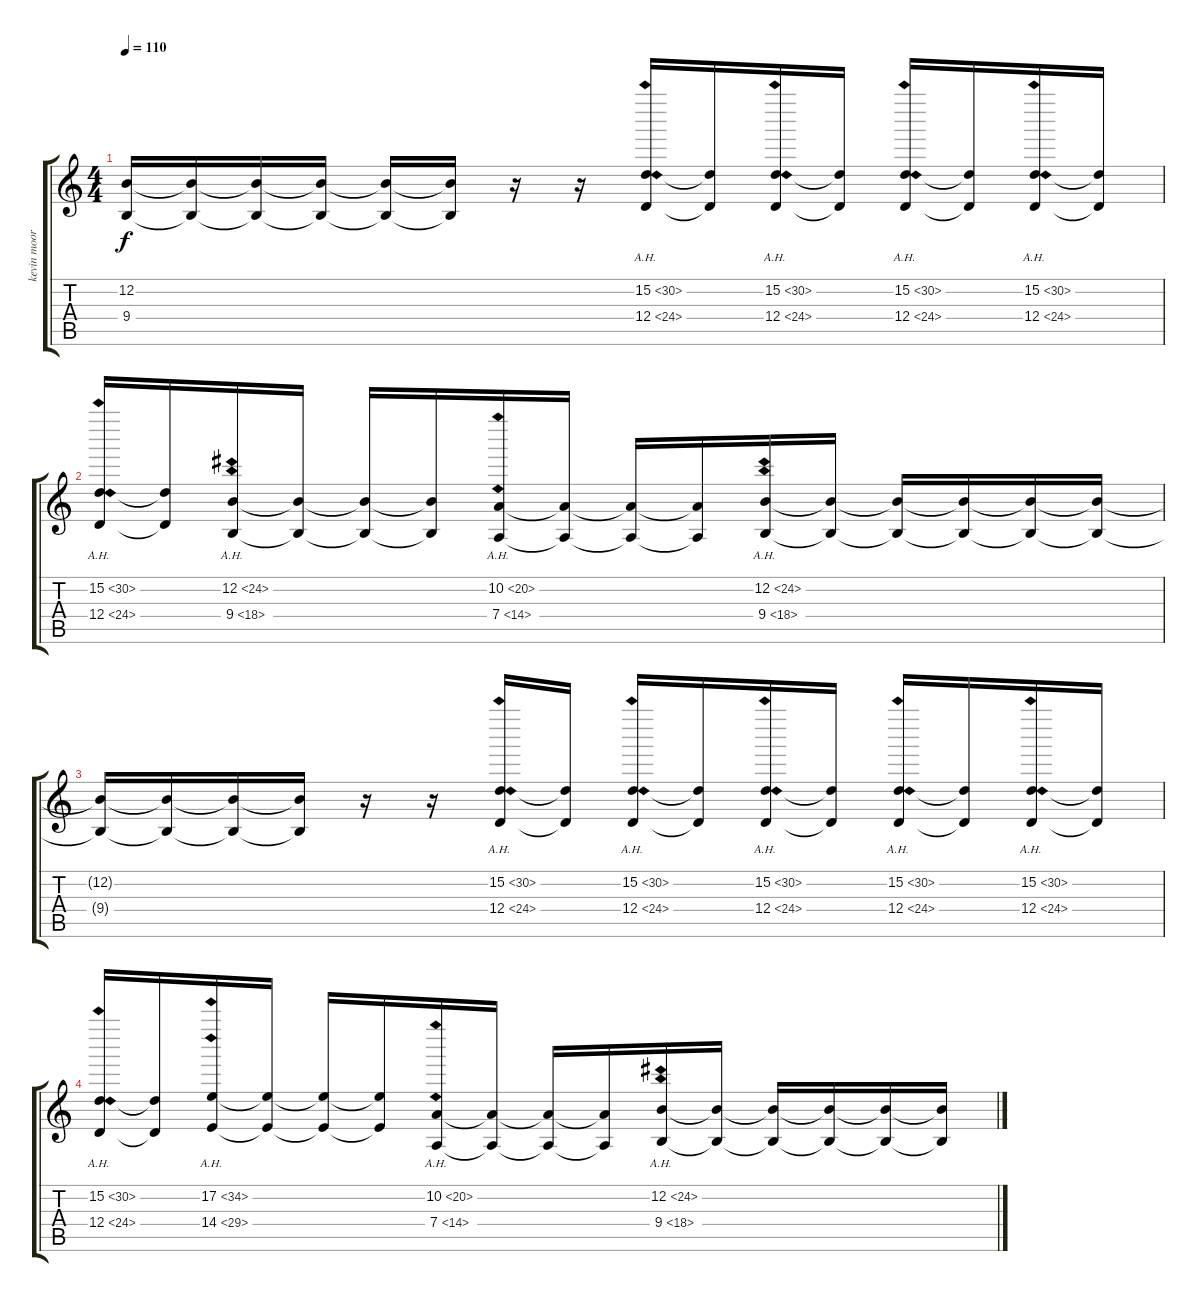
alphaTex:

\track ("kevin moore 2" "kevin moor") {instrument stringensemble1}
\staff {score tabs}
\tuning (E4 B3 G3 D3 A2 E2) {hide}
\ts (4 4)
\tempo 110
\clef g2
\ks c
(12.2{t} 9.4{t}).16{dy f} (12.2{t} 9.4{t}).16 (12.2{t} 9.4{t}).16 (12.2{t} 9.4{t}).16 (12.2{t} 9.4{t}).16 (12.2{t} 9.4{t}).16 r.16 r.16 (15.2{ah 15} 12.4{ah 12}).16 (15.2{t} 12.4{t}).16 (15.2{ah 15} 12.4{ah 12}).16 (15.2{t} 12.4{t}).16 (15.2{ah 15} 12.4{ah 12}).16 (15.2{t} 12.4{t}).16 (15.2{ah 15} 12.4{ah 12}).16 (15.2{t} 12.4{t}).16 |
(15.2{ah 15} 12.4{ah 12}).16 (15.2{t} 12.4{t}).16 (12.2{ah 12} 9.4{ah 9}).16 (12.2{t} 9.4{t}).16 (12.2{t} 9.4{t}).16 (12.2{t} 9.4{t}).16 (10.2{ah 10} 7.4{ah 7}).16 (10.2{t} 7.4{t}).16 (10.2{t} 7.4{t}).16 (10.2{t} 7.4{t}).16 (12.2{ah 12} 9.4{ah 9}).16 (12.2{t} 9.4{t}).16 (12.2{t} 9.4{t}).16 (12.2{t} 9.4{t}).16 (12.2{t} 9.4{t}).16 (12.2{t} 9.4{t}).16 |
(12.2{t} 9.4{t}).16 (12.2{t} 9.4{t}).16 (12.2{t} 9.4{t}).16 (12.2{t} 9.4{t}).16 r.16 r.16 (15.2{ah 15} 12.4{ah 12}).16 (15.2{t} 12.4{t}).16 (15.2{ah 15} 12.4{ah 12}).16 (15.2{t} 12.4{t}).16 (15.2{ah 15} 12.4{ah 12}).16 (15.2{t} 12.4{t}).16 (15.2{ah 15} 12.4{ah 12}).16 (15.2{t} 12.4{t}).16 (15.2{ah 15} 12.4{ah 12}).16 (15.2{t} 12.4{t}).16 |
(15.2{ah 15} 12.4{ah 12}).16 (15.2{t} 12.4{t}).16 (17.2{ah 17} 14.4{ah 15}).16 (17.2{t} 14.4{t}).16 (17.2{t} 14.4{t}).16 (17.2{t} 14.4{t}).16 (10.2{ah 10} 7.4{ah 7}).16 (10.2{t} 7.4{t}).16 (10.2{t} 7.4{t}).16 (10.2{t} 7.4{t}).16 (12.2{ah 12} 9.4{ah 9}).16 (12.2{t} 9.4{t}).16 (12.2{t} 9.4{t}).16 (12.2{t} 9.4{t}).16 (12.2{t} 9.4{t}).16 (12.2{t} 9.4{t}).16
